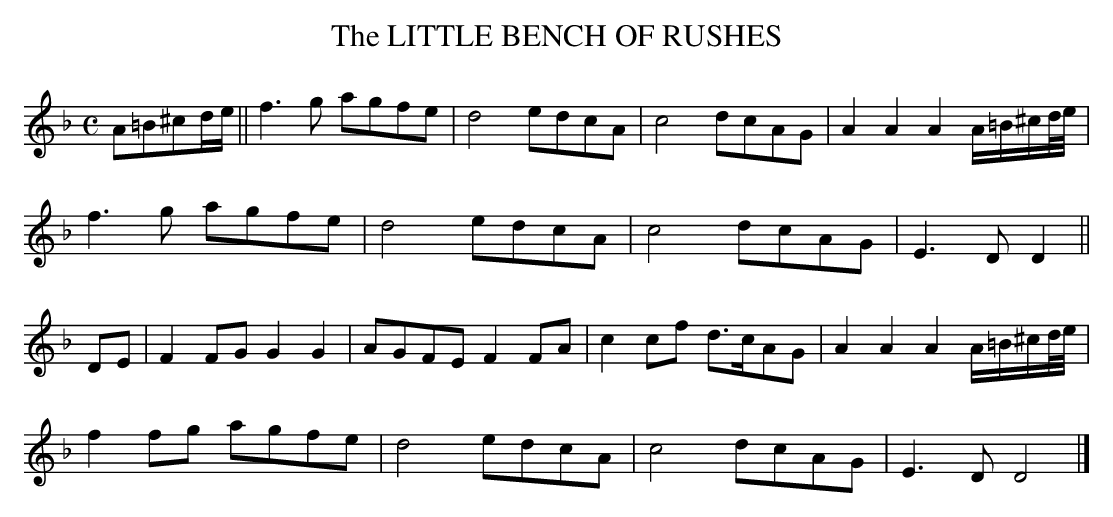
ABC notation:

X:1
T:LITTLE BENCH OF RUSHES, The
Y:"gracefully"
M:C
L:1/8
K:Dm
A=B^cd/e/||f3g agfe|d4 edcA|c4 dcAG|\
A2A2 A2A/=B/^c/d//e//|
f3g agfe|d4 edcA|c4 dcAG|E3D D2||
DE|F2FG G2G2|AGFE F2FA|c2cf d>cAG|\
A2A2 A2A/=B/^c/d//e//|
f2fg agfe|d4 edcA|c4 dcAG|E3D D4|]
